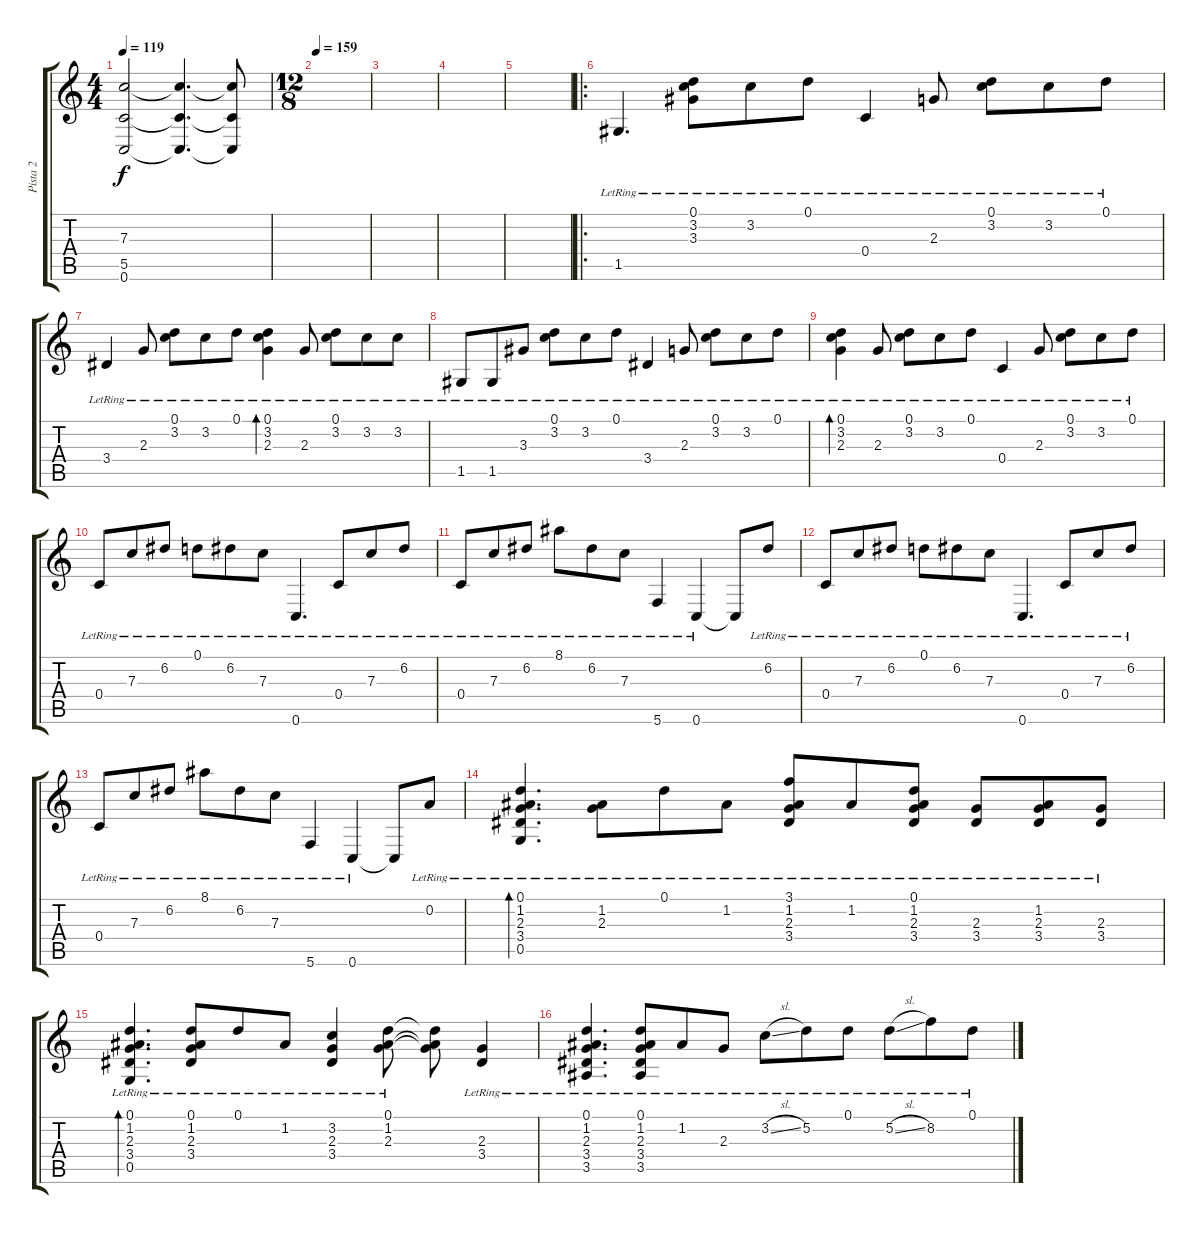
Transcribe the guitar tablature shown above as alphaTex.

\track ("Pista 2" "Pista 2") {instrument overdrivenguitar}
\staff {score tabs}
\tuning (D4 A3 F3 C3 G2 C2) {hide}
\ts (4 4)
\tempo 119
\clef g2
\ks c
(7.3{t} 5.5{t} 0.6{t}).2{dy f} (7.3{t} 5.5{t} 0.6{t}).4{d} (7.3{t} 5.5{t} 0.6{t}).8 |
\ts (12 8)
\tempo 159
|
|
|
|
\ro
1.5{lr}.4{d instrument acousticguitarsteel} (0.1{lr} 3.2{lr} 3.3{lr}).8 3.2{lr}.8 0.1{lr}.8 0.4{lr}.4 2.3{lr}.8 (0.1{lr} 3.2{lr}).8 3.2{lr}.8 0.1{lr}.8 |
3.4{lr}.4 2.3{lr}.8 (0.1{lr} 3.2{lr}).8 3.2{lr}.8 0.1{lr}.8 (0.1{lr} 3.2{lr} 2.3{lr}).4{bd 240} 2.3{lr}.8 (0.1{lr} 3.2{lr}).8 3.2{lr}.8 3.2{lr}.8 |
1.5{lr}.8 1.5{lr}.8 3.3{lr}.8 (0.1{lr} 3.2{lr}).8 3.2{lr}.8 0.1{lr}.8 3.4{lr}.4 2.3{lr}.8 (0.1{lr} 3.2{lr}).8 3.2{lr}.8 0.1{lr}.8 |
(0.1{lr} 3.2{lr} 2.3{lr}).4{bd 240} 2.3{lr}.8 (0.1{lr} 3.2{lr}).8 3.2{lr}.8 0.1{lr}.8 0.4{lr}.4 2.3{lr}.8 (0.1{lr} 3.2{lr}).8 3.2{lr}.8 0.1{lr}.8 |
0.4{lr}.8 7.3{lr}.8 6.2{lr}.8 0.1{lr}.8 6.2{lr}.8 7.3{lr}.8 0.6{lr}.4{d} 0.4{lr}.8 7.3{lr}.8 6.2{lr}.8 |
0.4{lr}.8 7.3{lr}.8 6.2{lr}.8 8.1{lr}.8 6.2{lr}.8 7.3{lr}.8 5.6{lr}.4 0.6{lr}.4 0.6{t}.8 6.2{lr}.8 |
0.4{lr}.8 7.3{lr}.8 6.2{lr}.8 0.1{lr}.8 6.2{lr}.8 7.3{lr}.8 0.6{lr}.4{d} 0.4{lr}.8 7.3{lr}.8 6.2{lr}.8 |
0.4{lr}.8 7.3{lr}.8 6.2{lr}.8 8.1{lr}.8 6.2{lr}.8 7.3{lr}.8 5.6{lr}.4 0.6{lr}.4 0.6{t}.8 0.2{lr}.8 |
(0.1{lr} 1.2{lr} 2.3{lr} 3.4{lr} 0.5{lr}).4{d bd 240} (1.2{lr} 2.3{lr}).8 0.1{lr}.8 1.2{lr}.8 (3.1{lr} 1.2{lr} 2.3{lr} 3.4{lr}).8 1.2{lr}.8 (0.1{lr} 1.2{lr} 2.3{lr} 3.4{lr}).8 (2.3{lr} 3.4{lr}).8 (1.2{lr} 2.3{lr} 3.4{lr}).8 (2.3{lr} 3.4{lr}).8 |
(0.1{lr} 1.2{lr} 2.3{lr} 3.4{lr} 0.5{lr}).4{d bd 240} (0.1{lr} 1.2{lr} 2.3{lr} 3.4{lr}).8 0.1{lr}.8 1.2{lr}.8 (3.2{lr} 2.3{lr} 3.4{lr}).4 (0.1{lr} 1.2{lr} 2.3{lr}).8 (0.1{t} 1.2{t} 2.3{t}).8 (2.3{lr} 3.4{lr}).4 |
(0.1{lr} 1.2{lr} 2.3{lr} 3.4{lr} 3.5{lr}).4{d} (0.1{lr} 1.2{lr} 2.3{lr} 3.4{lr} 3.5{lr}).8 1.2{lr}.8 2.3{lr}.8 3.2{sl lr}.8 5.2{lr}.8 0.1{lr}.8 5.2{sl lr}.8 8.2{lr}.8 0.1{lr}.8
